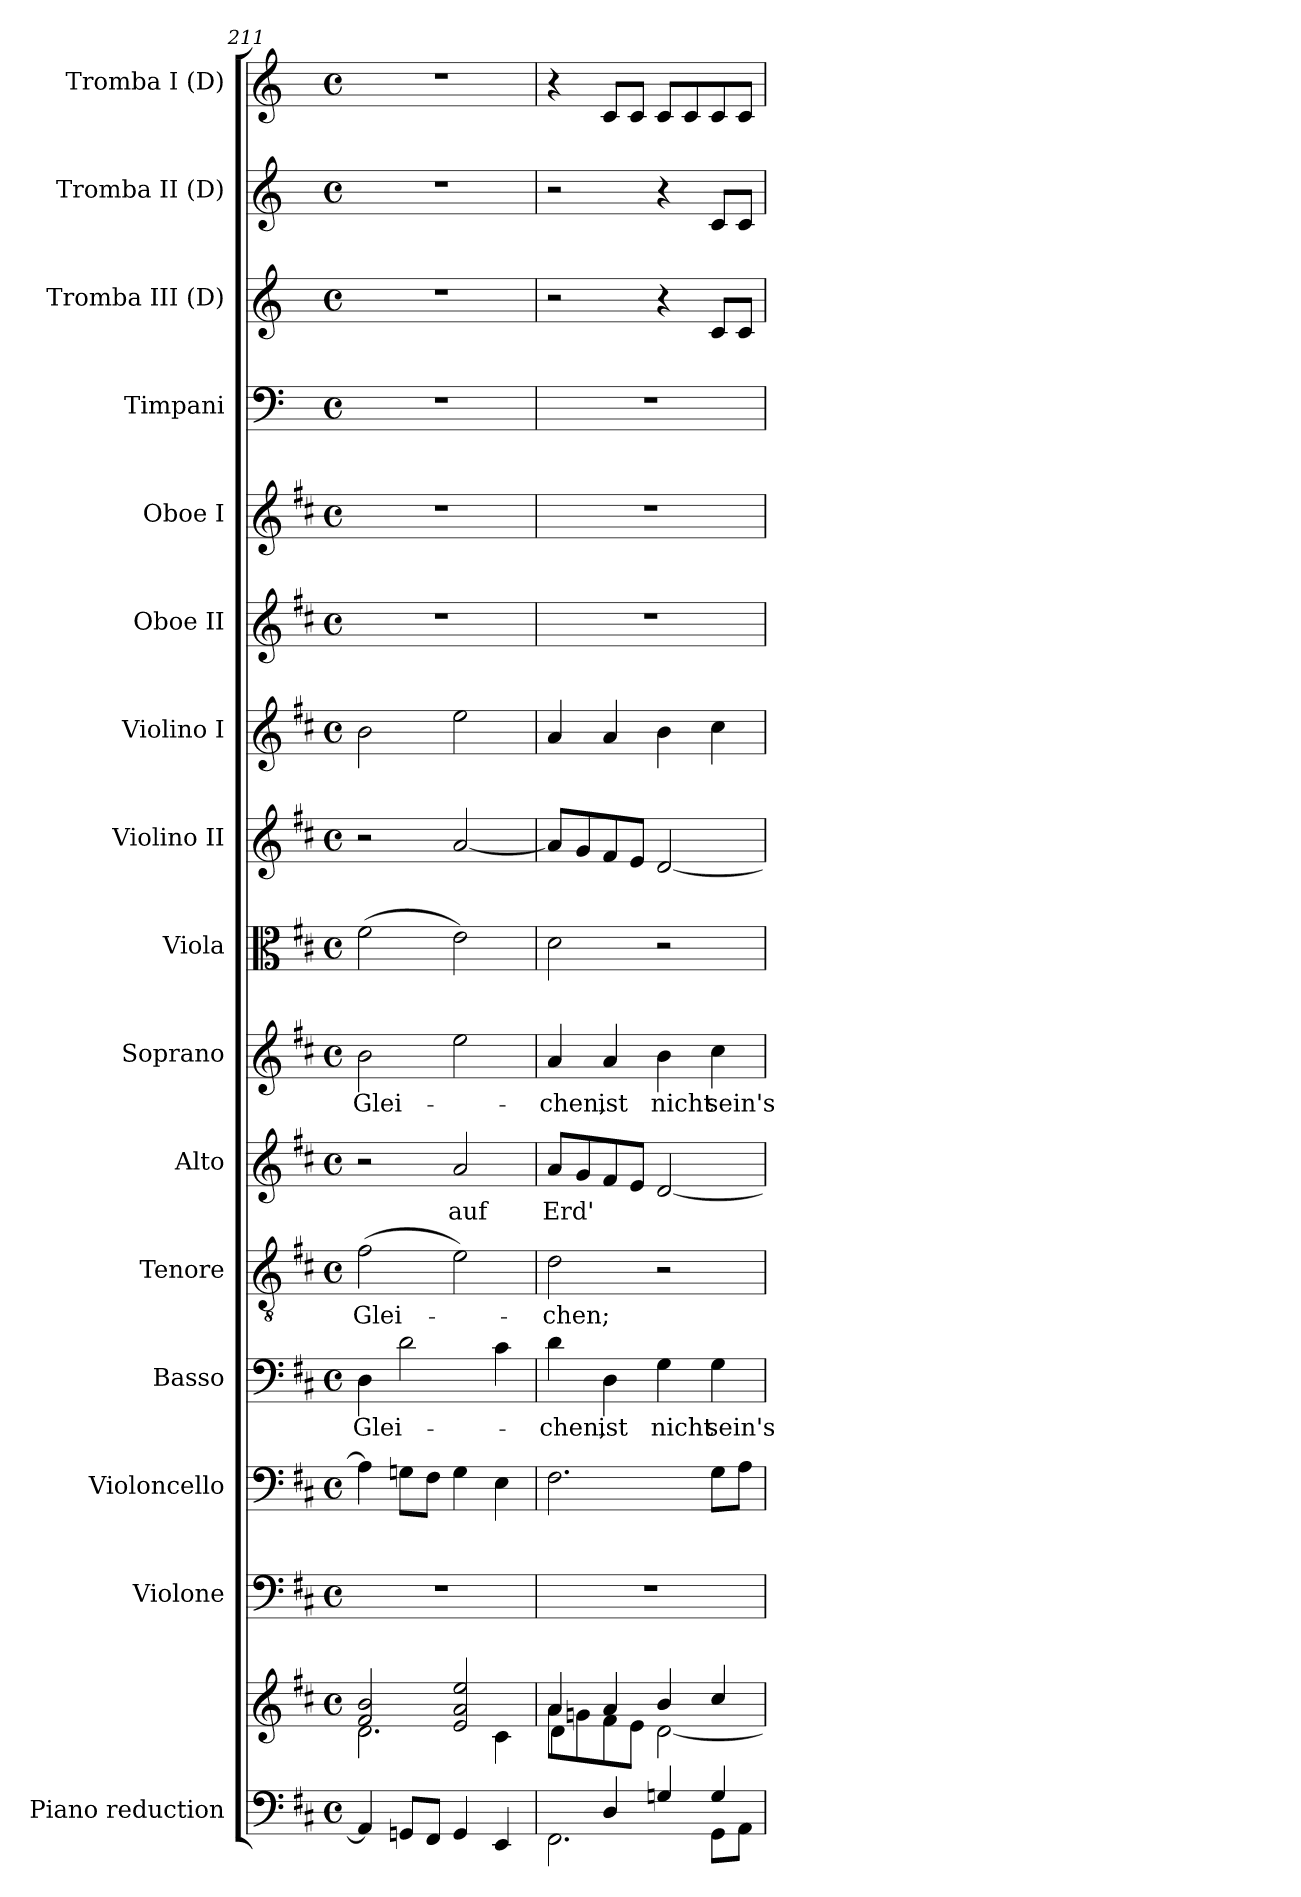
**kern	**kern	**kern	**kern	**kern	**text	**kern	**text	**kern	**text	**kern	**text	**kern	**kern	**kern	**kern	**kern	**kern	**kern	**kern	**kern
*part16	*part16	*part15	*part14	*part13	*part13	*part12	*part12	*part11	*part11	*part10	*part10	*part9	*part8	*part7	*part6	*part5	*part4	*part3	*part2	*part1
*staff17	*staff16	*staff15	*staff14	*staff13	*staff13	*staff12	*staff12	*staff11	*staff11	*staff10	*staff10	*staff9	*staff8	*staff7	*staff6	*staff5	*staff4	*staff3	*staff2	*staff1
*I"Piano reduction	*	*I"Violone	*I"Violoncello	*I"Basso	*	*I"Tenore	*	*I"Alto	*	*I"Soprano	*	*I"Viola	*I"Violino II	*I"Violino I	*I"Oboe II	*I"Oboe I	*I"Timpani	*I"Tromba III (D)	*I"Tromba II (D)	*I"Tromba I (D)
*I'Pno	*	*	*	*	*	*	*	*	*	*	*	*	*	*	*I'Ob	*I'Ob	*I'Timp	*	*	*
*clefF4	*clefG2	*clefF4	*clefF4	*clefF4	*	*clefGv2	*	*clefG2	*	*clefG2	*	*clefC3	*clefG2	*clefG2	*clefG2	*clefG2	*clefF4	*clefG2	*clefG2	*clefG2
*	*	*ITrd7c12	*	*	*	*	*	*	*	*	*	*	*	*	*	*	*	*ITrd-1c-2	*ITrd-1c-2	*ITrd-1c-2
*k[f#c#]	*k[f#c#]	*k[f#c#]	*k[f#c#]	*k[f#c#]	*	*k[f#c#]	*	*k[f#c#]	*	*k[f#c#]	*	*k[f#c#]	*k[f#c#]	*k[f#c#]	*k[f#c#]	*k[f#c#]	*k[]	*k[f#c#]	*k[f#c#]	*k[f#c#]
*M4/4	*M4/4	*M4/4	*M4/4	*M4/4	*	*M4/4	*	*M4/4	*	*M4/4	*	*M4/4	*M4/4	*M4/4	*M4/4	*M4/4	*M4/4	*M4/4	*M4/4	*M4/4
*met(c)	*met(c)	*met(c)	*met(c)	*met(c)	*	*met(c)	*	*met(c)	*	*met(c)	*	*met(c)	*met(c)	*met(c)	*met(c)	*met(c)	*met(c)	*met(c)	*met(c)	*met(c)
=211	=211	=211	=211	=211	=211	=211	=211	=211	=211	=211	=211	=211	=211	=211	=211	=211	=211	=211	=211	=211
*	*^	*	*	*	*	*	*	*	*	*	*	*	*	*	*	*	*	*	*	*
!	!	!	!	!	!	!LO:LY:b	!	!LO:LY:b	!	!	!	!LO:LY:b	!	!	!	!	!	!	!	!	!
4AA/]	2f#/ 2b/	2.d\	1r	4A\]	4D\	Glei-	(>2f#\	Glei-	2r	.	2b\	Glei-	(>2f#\	2r	2b\	1r	1r	1r	1r	1r	1r
8GGn/L	.	.	.	8Gn\L	2d\	.	.	.	.	.	.	.	.	.	.	.	.	.	.	.	.
8FF#/J	.	.	.	8F#\J	.	.	.	.	.	.	.	.	.	.	.	.	.	.	.	.	.
!	!	!	!	!	!	!	!	!	!	!LO:LY:b	!	!	!	!	!	!	!	!	!	!	!
4GG/	2e/ 2a/ 2ee/	.	.	4G\	.	.	2e\)	.	2a/	auf	2ee\	.	2e\)	[2a/	2ee\	.	.	.	.	.	.
4EE/	.	4c#\	.	4E\	4c#\	.	.	.	.	.	.	.	.	.	.	.	.	.	.	.	.
=212	=212	=212	=212	=212	=212	=212	=212	=212	=212	=212	=212	=212	=212	=212	=212	=212	=212	=212	=212	=212	=212
*^	*	*^	*	*	*	*	*	*	*	*	*	*	*	*	*	*	*	*	*	*	*
!	!	!	!	!	!	!	!	!LO:LY:b	!	!LO:LY:b	!	!LO:LY:b	!	!LO:LY:b	!	!	!	!	!	!	!	!	!
4ryy	2.FF#\	4a/	8a\L	4d\	1r	2.F#\	4d\	-chen,	2d\	-chen;	8a/L	-Erd'	4a/	-chen,	2d\	8a/L]	4a/	1r	1r	1r	2r	2r	4r
.	.	.	8gn\	.	.	.	.	.	.	.	8g/	.	.	.	.	8g/	.	.	.	.	.	.	.
!	!	!	!	!	!	!	!	!LO:LY:b	!	!	!	!	!	!LO:LY:b	!	!	!	!	!	!	!	!	!
4D/	.	4a/	8f#\	2.ryy	.	.	4D\	ist	.	.	8f#/	.	4a/	ist	.	8f#/	4a/	.	.	.	.	.	8d/L
.	.	.	8e\J	.	.	.	.	.	.	.	8e/J	.	.	.	.	8e/J	.	.	.	.	.	.	8d/J
!	!	!	!	!	!	!	!	!LO:LY:b	!	!	!	!	!	!LO:LY:b	!	!	!	!	!	!	!	!	!
4Gn/	.	4b/	[2d\	.	.	.	4G\	nicht	2r	.	[2d/	.	4b\	nicht	2r	[2d/	4b\	.	.	.	4r	4r	8d/L
.	.	.	.	.	.	.	.	.	.	.	.	.	.	.	.	.	.	.	.	.	.	.	8d/
!	!	!	!	!	!	!	!	!LO:LY:b	!	!	!	!	!	!LO:LY:b	!	!	!	!	!	!	!	!	!
4G/	8GG\L	4cc#/	.	.	.	8G\L	4G\	sein's	.	.	.	.	4cc#\	sein's	.	.	4cc#\	.	.	.	8d/L	8d/L	8d/
.	8AA\J	.	.	.	.	8A\J	.	.	.	.	.	.	.	.	.	.	.	.	.	.	8d/J	8d/J	8d/J
*v	*v	*	*	*	*	*	*	*	*	*	*	*	*	*	*	*	*	*	*	*	*	*	*
*	*v	*v	*v	*	*	*	*	*	*	*	*	*	*	*	*	*	*	*	*	*	*	*
=	=	=	=	=	=	=	=	=	=	=	=	=	=	=	=	=	=	=	=	=
*-	*-	*-	*-	*-	*-	*-	*-	*-	*-	*-	*-	*-	*-	*-	*-	*-	*-	*-	*-	*-
